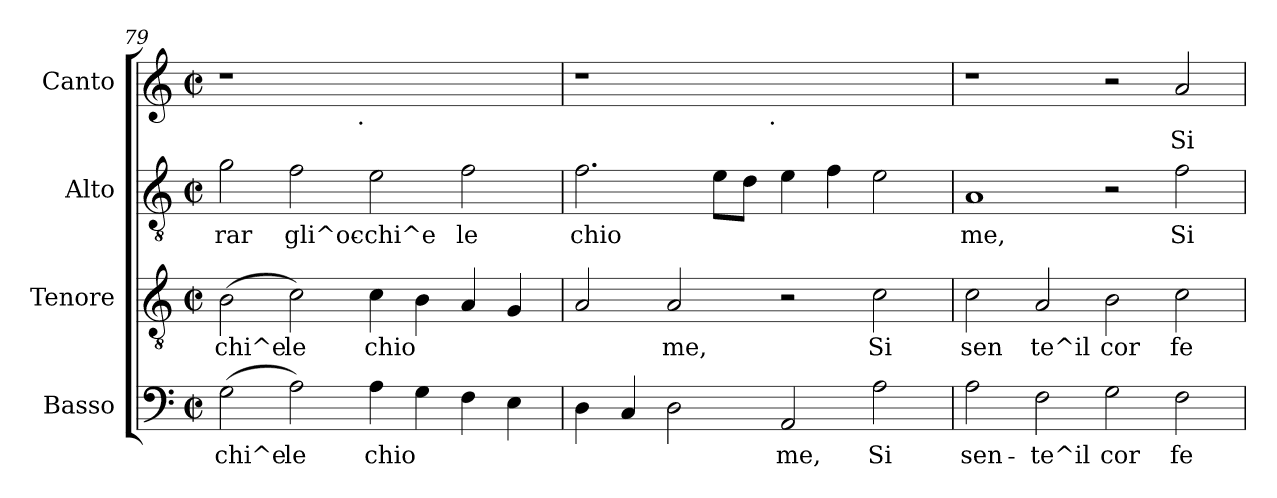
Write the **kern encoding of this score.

**kern	**text	**kern	**text	**kern	**text	**kern	**text
*part4	*part4	*part3	*part3	*part2	*part2	*part1	*part1
*staff4	*staff4	*staff3	*staff3	*staff2	*staff2	*staff1	*staff1
*I"Basso	*	*I"Tenore	*	*I"Alto	*	*I"Canto	*
*I'Basso	*	*I'Tenore	*	*I'Alto	*	*I'Canto	*
*clefF4	*	*clefGv2	*	*clefGv2	*	*clefG2	*
*k[]	*	*k[]	*	*k[]	*	*k[]	*
*C:	*	*C:	*	*C:	*	*C:	*
*M2/2	*	*M2/2	*	*M2/2	*	*M2/2	*
*met(c|)	*	*met(c|)	*	*met(c|)	*	*met(c|)	*
=79	=79	=79	=79	=79	=79	=79	=79
!	!LO:LY:b:cj	!	!LO:LY:b:cj	!	!LO:LY:b:cj	!	!
*	*	*	*	*	*	*^	*
(<2G\	chi^e	(<2B\	chi^e	2g\	-rar	1r	2ryy	.
!	!LO:LY:b:cj	!	!LO:LY:b:cj	!	!LO:LY:b:cj	!	!	!
2A\)	le	2c\)	le	2f\	gli^oc-	.	4...ryy	.
!	!	!	!	!	!	!	!LO:TX:b:t=.	!
.	.	.	.	.	.	.	1ryy	.
!	!LO:LY:b:cj	!	!LO:LY:b:cj	!	!LO:LY:b:cj	!	!	!
4A\	chio	4c\	chio	2e\	-chi^e	1ryy	.	.
!	!LO:LY:b:cj	!	!LO:LY:b:cj	!	!	!	!	!
4G\	.	4B\	.	.	.	.	.	.
!	!LO:LY:b:cj	!	!LO:LY:b:cj	!	!LO:LY:b:cj	!	!	!
4F\	.	4A/	.	2f\	le	.	.	.
!	!LO:LY:b:cj	!	!LO:LY:b:cj	!	!	!	!	!
4E\	.	4G/	.	.	.	.	.	.
.	.	.	.	.	.	.	32ryy	.
!!LO:LB:g=z	!!
=80	=80	=80	=80	=80	=80	=80	=80	=80
!	!LO:LY:b:cj	!	!LO:LY:b:cj	!	!LO:LY:b:cj	!	!	!
4D\	.	2A/	.	2.f\	chio	1r	2ryy	.
!	!LO:LY:b:cj	!	!	!	!	!	!	!
4C/	.	.	.	.	.	.	.	.
!	!LO:LY:b:cj	!	!LO:LY:b:cj	!	!	!	!	!
2D\	.	2A/	me,	.	.	.	4...ryy	.
!	!	!	!	!	!LO:LY:b:cj	!	!	!
.	.	.	.	8e\L	.	.	.	.
!	!	!	!	!	!LO:LY:b:cj	!	!	!
.	.	.	.	8d\J	.	.	.	.
!	!	!	!	!	!	!	!LO:TX:b:t=.	!
.	.	.	.	.	.	.	1ryy	.
!	!LO:LY:b:cj	!	!	!	!LO:LY:b:cj	!	!	!
2AA/	me,	2r	.	4e\	.	1ryy	.	.
!	!	!	!	!	!LO:LY:b:cj	!	!	!
.	.	.	.	4f\	.	.	.	.
!	!LO:LY:b:cj	!	!LO:LY:b:cj	!	!LO:LY:b:cj	!	!	!
2A\	Si	2c\	Si	2e\	.	.	.	.
.	.	.	.	.	.	.	32ryy	.
=81	=81	=81	=81	=81	=81	=81	=81	=81
!	!LO:LY:b:cj	!	!LO:LY:b:cj	!	!LO:LY:b:cj	!	!	!
*	*	*	*	*	*	*v	*v	*
2A\	sen-	2c\	sen	1A	me,	1r	.
!	!LO:LY:b:cj	!	!LO:LY:b:cj	!	!	!	!
2F\	-te^il	2A/	te^il	.	.	.	.
!	!LO:LY:b:cj	!	!LO:LY:b:cj	!	!	!	!
2G\	cor	2B\	cor	2r	.	2r	.
!	!LO:LY:b:cj	!	!LO:LY:b:cj	!	!LO:LY:b:cj	!	!LO:LY:b:cj
2F\	fe-	2c\	fe	2f\	Si	2a/	Si
=	=	=	=	=	=	=	=
*-	*-	*-	*-	*-	*-	*-	*-
